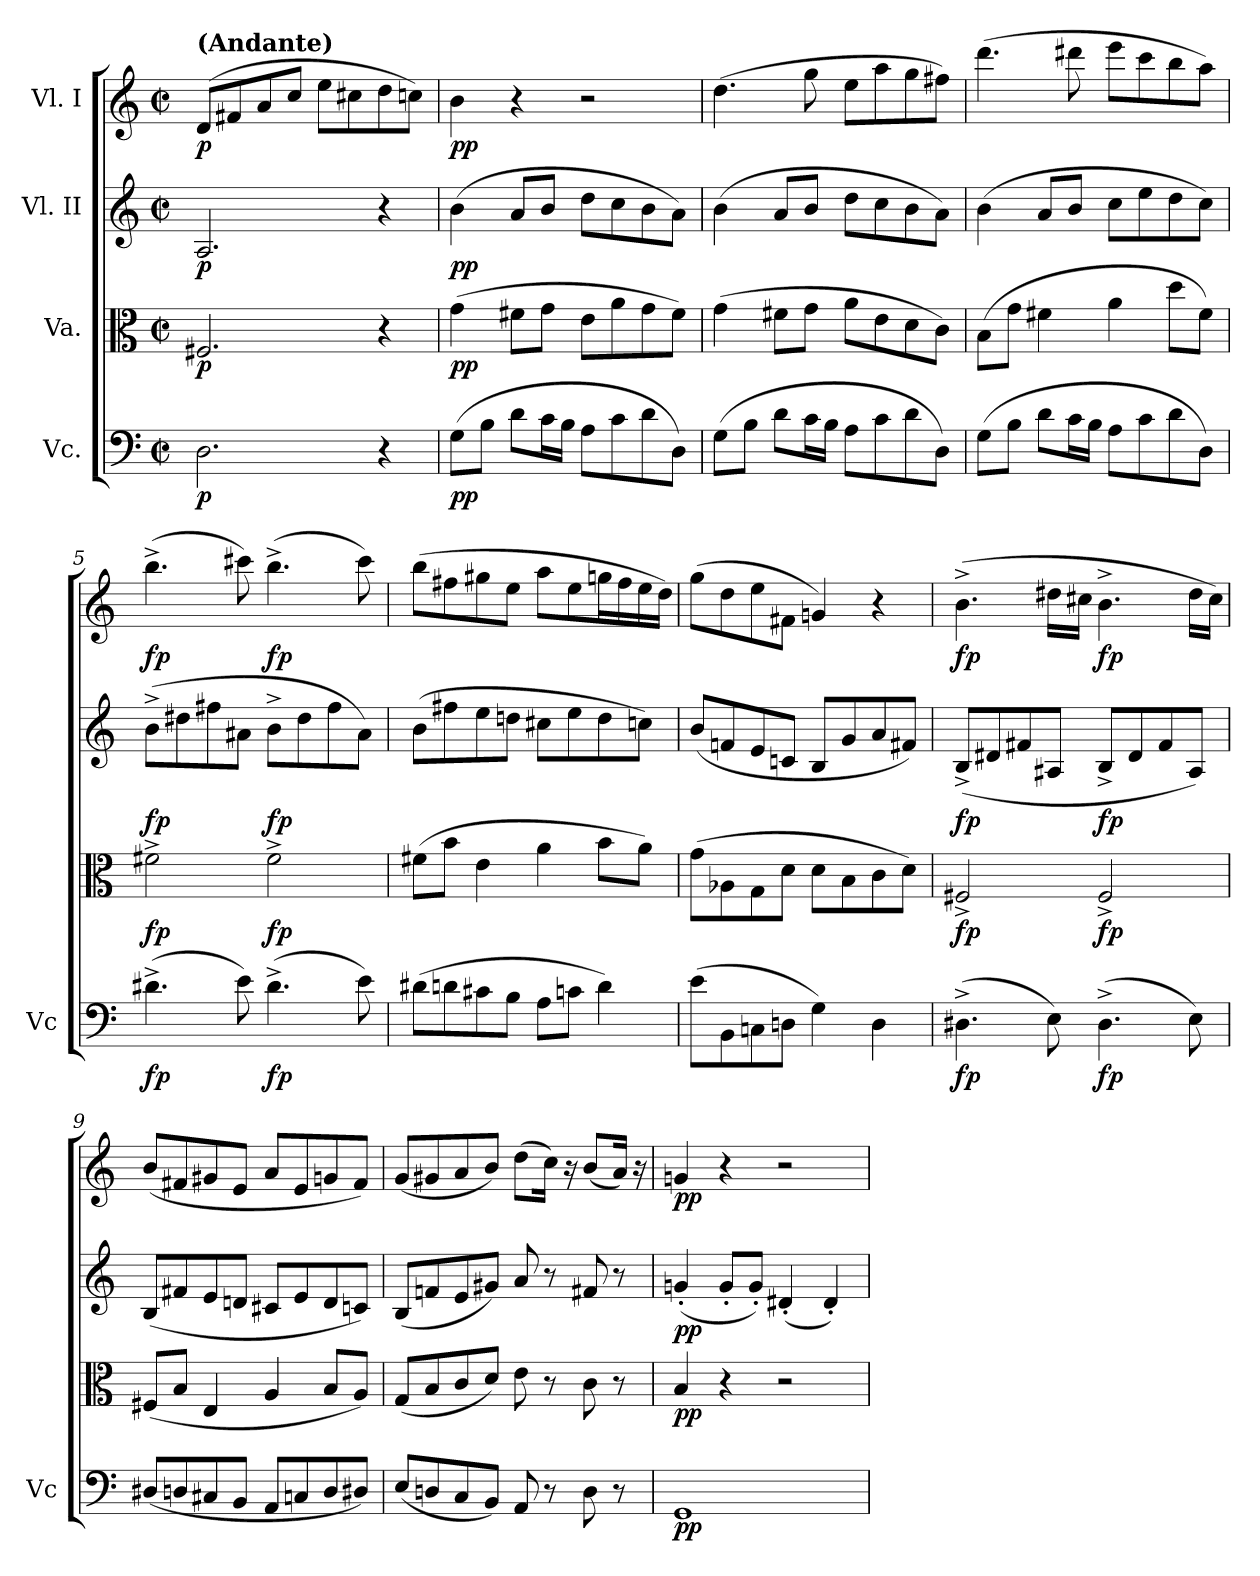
**kern	**dynam	**kern	**dynam	**kern	**dynam	**kern	**dynam
*part4	*part4	*part3	*part3	*part2	*part2	*part1	*part1
*staff4	*staff4	*staff3	*staff3	*staff2	*staff2	*staff1	*staff1
*I"Vc.	*	*I"Va.	*	*I"Vl. II	*	*I"Vl. I	*
*I'Vc	*	*	*	*	*	*	*
*clefF4	*	*clefC3	*	*clefG2	*	*clefG2	*
*k[]	*	*k[]	*	*k[]	*	*k[]	*
*M2/2	*	*M2/2	*	*M2/2	*	*M2/2	*
*met(c|)	*	*met(c|)	*	*met(c|)	*	*met(c|)	*
=1	=1	=1	=1	=1	=1	=1	=1
!	!	!	!	!	!	!LO:TX:a:B:t=(Andante)	!
!	!LO:DY:b	!	!LO:DY:b	!	!LO:DY:b	!	!LO:DY:b
2.D\	p	2.F#X/	p	2.A/	p	(>8d/L	p
!	!	!	!	!	!	!	!LO:DY:b
.	.	.	.	.	.	8f#X/	decresc.
.	.	.	.	.	.	8a/	.
.	.	.	.	.	.	8cc/J	.
.	.	.	.	.	.	8ee\L	.
.	.	.	.	.	.	8cc#X\	.
4r	.	4r	.	4r	.	8dd\	.
.	.	.	.	.	.	8ccn\J)	.
=2	=2	=2	=2	=2	=2	=2	=2
!	!LO:DY:b	!	!LO:DY:b	!	!LO:DY:b	!	!LO:DY:b
(>8G\L	pp	(>4g\	pp	(>4b\	pp	4b\	pp
8B\J	.	.	.	.	.	.	.
8d\L	.	8f#X\L	.	8a/L	.	4r	.
16c\L	.	8g\J	.	8b/J	.	.	.
16B\JJ	.	.	.	.	.	.	.
8A\L	.	8e\L	.	8dd\L	.	2r	.
8c\	.	8a\	.	8cc\	.	.	.
8d\	.	8g\	.	8b\	.	.	.
8D\J)	.	8f#\J)	.	8a\J)	.	.	.
=3	=3	=3	=3	=3	=3	=3	=3
(>8G\L	.	(>4g\	.	(>4b\	.	(>4.dd\	.
8B\J	.	.	.	.	.	.	.
8d\L	.	8f#X\L	.	8a/L	.	.	.
16c\L	.	8g\J	.	8b/J	.	8gg\	.
16B\JJ	.	.	.	.	.	.	.
8A\L	.	8a\L	.	8dd\L	.	8ee\L	.
8c\	.	8e\	.	8cc\	.	8aa\	.
8d\	.	8d\	.	8b\	.	8gg\	.
8D\J)	.	8c\J)	.	8a\J)	.	8ff#X\J)	.
=4	=4	=4	=4	=4	=4	=4	=4
!	!LO:DY:b	!	!LO:DY:b	!	!LO:DY:b	!	!LO:DY:b
(>8G\L	cresc.	(>8B\L	cresc.	(>4b\	cresc.	(>4.ddd\	cresc.
8B\J	.	8g\J	.	.	.	.	.
8d\L	.	4f#X\	.	8a/L	.	.	.
16c\L	.	.	.	8b/J	.	8ddd#X\	.
16B\JJ	.	.	.	.	.	.	.
8A\L	.	4a\	.	8cc\L	.	8eee\L	.
8c\	.	.	.	8ee\	.	8ccc\	.
8d\	.	8dd\L	.	8dd\	.	8bb\	.
8D\J)	.	8f#\J)	.	8cc\J)	.	8aa\J)	.
=5	=5	=5	=5	=5	=5	=5	=5
!	!LO:DY:b	!	!LO:DY:b	!	!LO:DY:b	!	!LO:DY:b
(>4.d#X^\	fp	2f#X^\	fp	(>8b^\L	fp	(>4.bb^\	fp
.	.	.	.	8dd#X\	.	.	.
.	.	.	.	8ff#X\	.	.	.
8e\)	.	.	.	8a#X\J	.	8ccc#X\)	.
!	!LO:DY:b	!	!LO:DY:b	!	!LO:DY:b	!	!LO:DY:b
(>4.d#^\	fp	2f#^\	fp	8b^\L	fp	(>4.bb^\	fp
.	.	.	.	8dd#\	.	.	.
.	.	.	.	8ff#\	.	.	.
8e\)	.	.	.	8a#\J)	.	8ccc#\)	.
!!LO:LB:g=z
=6	=6	=6	=6	=6	=6	=6	=6
(>8d#X\L	.	(>8f#X\L	.	(>8b\L	.	(>8bb\L	.
8dn\	.	8b\J	.	8ff#X\	.	8ff#X\	.
!	!LO:DY:b	!	!LO:DY:b	!	!LO:DY:b	!	!LO:DY:b
8c#X\	decresc.	4e\	decresc.	8ee\	decresc.	8gg#X\	decresc.
8B\J	.	.	.	8ddn\J	.	8ee\J	.
8A\L	.	4a\	.	8cc#X\L	.	8aa\L	.
8cn\J	.	.	.	8ee\	.	8ee\	.
4d\)	.	8b\L	.	8dd\	.	16ggn\L	.
.	.	.	.	.	.	16ff#\	.
.	.	8a\J)	.	8ccn\J)	.	16ee\	.
.	.	.	.	.	.	16dd\JJ)	.
=7	=7	=7	=7	=7	=7	=7	=7
(>8e\L	.	(>8g\L	.	(<8b/L	.	(>8gg\L	.
8BB\	.	8A-X\	.	8fn/	.	8dd\	.
8Cn\	.	8G\	.	8e/	.	8ee\	.
8Dn\J	.	8d\J	.	8cn/J	.	8f#X\J	.
4G\)	.	8d\L	.	8B/L	.	4gn/)	.
.	.	8B\	.	8g/	.	.	.
4D\	.	8c\	.	8a/	.	4r	.
.	.	8d\J)	.	8f#X/J)	.	.	.
=8	=8	=8	=8	=8	=8	=8	=8
!	!LO:DY:b	!	!LO:DY:b	!	!LO:DY:b	!	!LO:DY:b
(>4.D#X^\	fp	2F#X^/	fp	(<8B^/L	fp	(>4.b^\	fp
.	.	.	.	8d#X/	.	.	.
.	.	.	.	8f#X/	.	.	.
8E\)	.	.	.	8A#i/J	.	16dd#X\LL	.
.	.	.	.	.	.	16cc#X\JJ	.
!	!LO:DY:b	!	!LO:DY:b	!	!LO:DY:b	!	!LO:DY:b
(>4.D#^\	fp	2F#^/	fp	8B^/L	fp	4.b^\	fp
.	.	.	.	8d#/	.	.	.
.	.	.	.	8f#/	.	.	.
8E\)	.	.	.	8A#i/J)	.	16dd#\LL	.
.	.	.	.	.	.	16cc#\JJ)	.
=9	=9	=9	=9	=9	=9	=9	=9
(<8D#X/L	.	(<8F#X/L	.	(<8B/L	.	(<8b/L	.
8Dn/	.	8B/J	.	8f#X/	.	8f#X/	.
!	!LO:DY:b	!	!LO:DY:b	!	!LO:DY:b	!	!LO:DY:b
8C#X/	decresc.	4E/	decresc.	8e/	decresc.	8g#X/	decresc.
8BB/J	.	.	.	8dn/J	.	8e/J	.
8AA/L	.	4A/	.	8c#X/L	.	8a/L	.
8Cn/	.	.	.	8e/	.	8e/	.
8D/	.	8B/L	.	8d/	.	8gn/	.
8D#X/J)	.	8A/J)	.	8cn/J)	.	8f#/J)	.
=10	=10	=10	=10	=10	=10	=10	=10
(<8E/L	.	(<8G/L	.	(<8B/L	.	(<8g/L	.
8Dn/	.	8B/	.	8fn/	.	8g#X/	.
8C/	.	8c/	.	8e/	.	8a/	.
8BB/J)	.	8d/J)	.	8g#X/J)	.	8b/J)	.
8AA/	.	8e\	.	8a/	.	(>8dd\L	.
8r	.	8r	.	8r	.	16cc\Jk)	.
.	.	.	.	.	.	16r	.
8D\	.	8c\	.	8f#X/	.	(<8b/L	.
8r	.	8r	.	8r	.	16a/Jk)	.
.	.	.	.	.	.	16r	.
=11	=11	=11	=11	=11	=11	=11	=11
!	!LO:DY:b	!	!LO:DY:b	!	!LO:DY:b	!	!LO:DY:b
1GG	pp	4B/	pp	(<4gn'/	pp	4gn/	pp
.	.	4r	.	8g'!/L	.	4r	.
.	.	.	.	8g'!/J)	.	.	.
.	.	2r	.	(<4d#X'!/	.	2r	.
.	.	.	.	4d#'!/)	.	.	.
=	=	=	=	=	=	=	=
*-	*-	*-	*-	*-	*-	*-	*-
